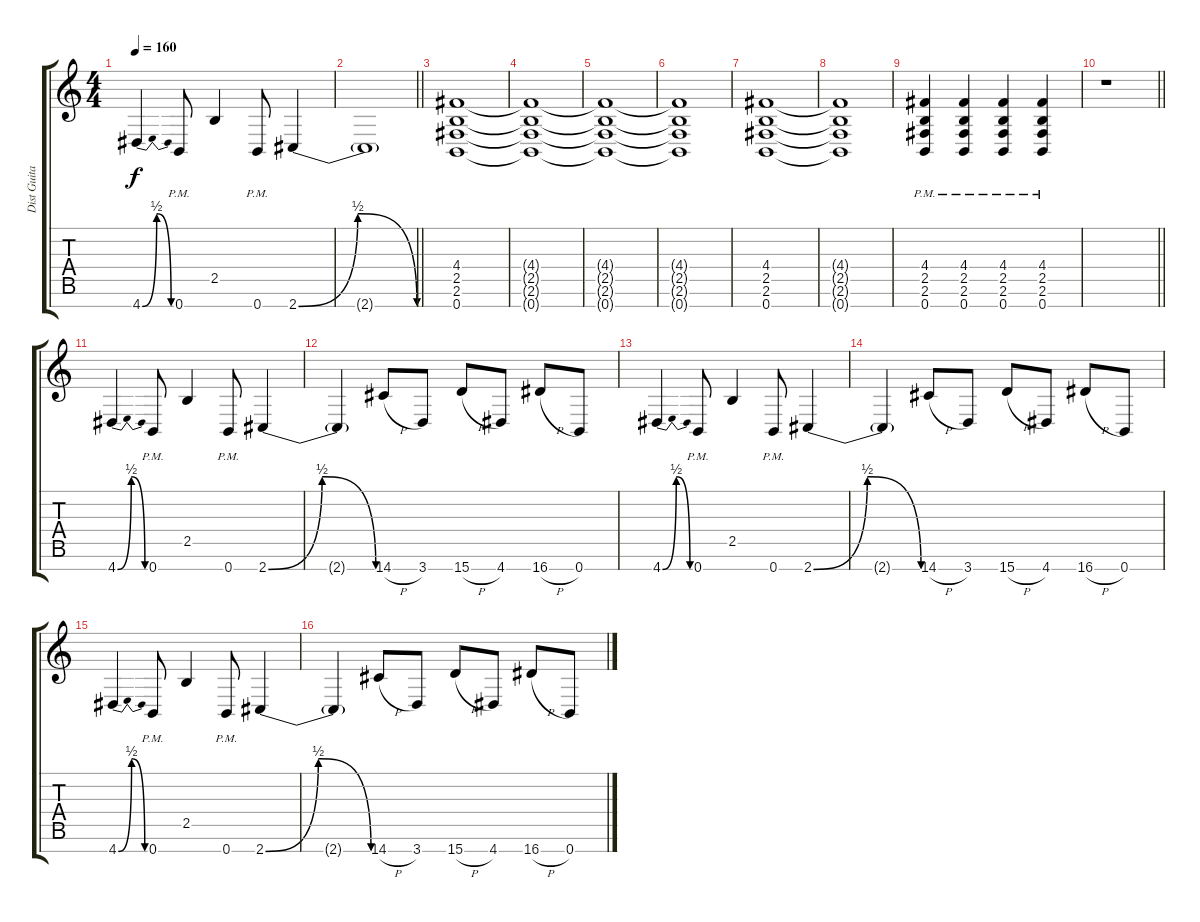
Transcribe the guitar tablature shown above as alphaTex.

\track ("Dist Guitar R" "Dist Guita") {instrument distortionguitar}
\staff {score tabs}
\tuning (E4 B3 G3 D3 A2 E2 B1) {hide}
\ts (4 4)
\tempo 160
\clef g2
\ks c
4.7{be (bendrelease 0 0 30 2 30 2 60 0)}.4{dy f} 0.7{pm}.8 2.5.4 0.7{pm}.8 2.7{be (bendrelease 0 0 30 2 30 2 60 0)}.4 |
\barLineRight lightlight
2.7{t}.1 |
(4.4 2.5 2.6 0.7).1 |
(4.4{t} 2.5{t} 2.6{t} 0.7{t}).1 |
(4.4{t} 2.5{t} 2.6{t} 0.7{t}).1 |
(4.4{t} 2.5{t} 2.6{t} 0.7{t}).1 |
(4.4 2.5 2.6 0.7).1 |
(4.4{t} 2.5{t} 2.6{t} 0.7{t}).1 |
(4.4{pm} 2.5{pm} 2.6{pm} 0.7{pm}).4 (4.4{pm} 2.5{pm} 2.6{pm} 0.7{pm}).4 (4.4{pm} 2.5{pm} 2.6{pm} 0.7{pm}).4 (4.4{pm} 2.5{pm} 2.6{pm} 0.7{pm}).4 |
\barLineRight lightlight
r.1 |
4.7{be (bendrelease 0 0 30 2 30 2 60 0)}.4 0.7{pm}.8 2.5.4 0.7{pm}.8 2.7{be (bendrelease 0 0 30 2 30 2 60 0)}.4 |
2.7{t}.4 14.7{h}.8 3.7.8 15.7{h}.8 4.7.8 16.7{h}.8 0.7.8 |
4.7{be (bendrelease 0 0 30 2 30 2 60 0)}.4 0.7{pm}.8 2.5.4 0.7{pm}.8 2.7{be (bendrelease 0 0 30 2 30 2 60 0)}.4 |
2.7{t}.4 14.7{h}.8 3.7.8 15.7{h}.8 4.7.8 16.7{h}.8 0.7.8 |
4.7{be (bendrelease 0 0 30 2 30 2 60 0)}.4 0.7{pm}.8 2.5.4 0.7{pm}.8 2.7{be (bendrelease 0 0 30 2 30 2 60 0)}.4 |
2.7{t}.4 14.7{h}.8 3.7.8 15.7{h}.8 4.7.8 16.7{h}.8 0.7.8
